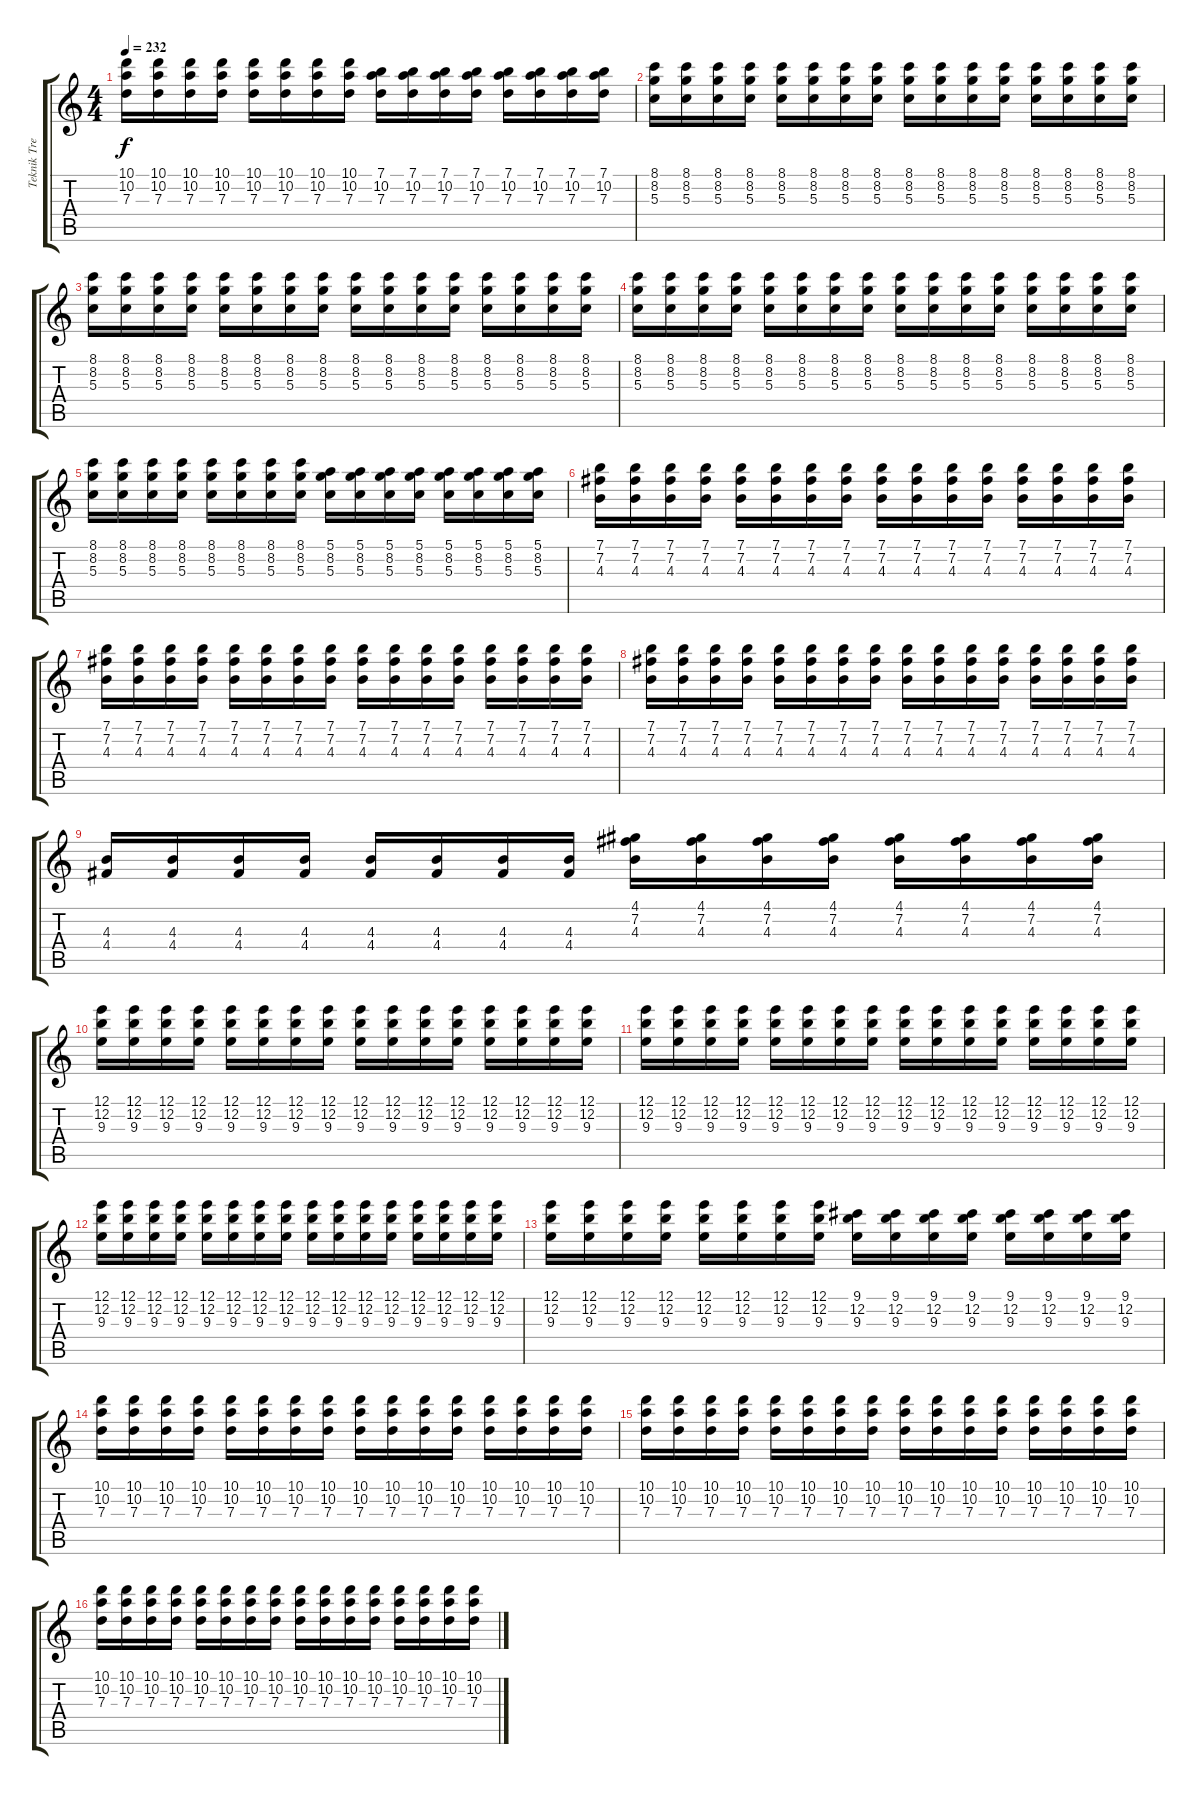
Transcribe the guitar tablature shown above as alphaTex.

\track ("Teknik Tremolo Guitar" "Teknik Tre") {instrument distortionguitar}
\staff {score tabs}
\tuning (E4 B3 G3 D3 A2 E2) {hide}
\ts (4 4)
\tempo 232
\clef g2
\ks c
(10.1 10.2 7.3).16{dy f} (10.1 10.2 7.3).16 (10.1 10.2 7.3).16 (10.1 10.2 7.3).16 (10.1 10.2 7.3).16 (10.1 10.2 7.3).16 (10.1 10.2 7.3).16 (10.1 10.2 7.3).16 (7.1 10.2 7.3).16 (7.1 10.2 7.3).16 (7.1 10.2 7.3).16 (7.1 10.2 7.3).16 (7.1 10.2 7.3).16 (7.1 10.2 7.3).16 (7.1 10.2 7.3).16 (7.1 10.2 7.3).16 |
(8.1 8.2 5.3).16 (8.1 8.2 5.3).16 (8.1 8.2 5.3).16 (8.1 8.2 5.3).16 (8.1 8.2 5.3).16 (8.1 8.2 5.3).16 (8.1 8.2 5.3).16 (8.1 8.2 5.3).16 (8.1 8.2 5.3).16 (8.1 8.2 5.3).16 (8.1 8.2 5.3).16 (8.1 8.2 5.3).16 (8.1 8.2 5.3).16 (8.1 8.2 5.3).16 (8.1 8.2 5.3).16 (8.1 8.2 5.3).16 |
(8.1 8.2 5.3).16 (8.1 8.2 5.3).16 (8.1 8.2 5.3).16 (8.1 8.2 5.3).16 (8.1 8.2 5.3).16 (8.1 8.2 5.3).16 (8.1 8.2 5.3).16 (8.1 8.2 5.3).16 (8.1 8.2 5.3).16 (8.1 8.2 5.3).16 (8.1 8.2 5.3).16 (8.1 8.2 5.3).16 (8.1 8.2 5.3).16 (8.1 8.2 5.3).16 (8.1 8.2 5.3).16 (8.1 8.2 5.3).16 |
(8.1 8.2 5.3).16 (8.1 8.2 5.3).16 (8.1 8.2 5.3).16 (8.1 8.2 5.3).16 (8.1 8.2 5.3).16 (8.1 8.2 5.3).16 (8.1 8.2 5.3).16 (8.1 8.2 5.3).16 (8.1 8.2 5.3).16 (8.1 8.2 5.3).16 (8.1 8.2 5.3).16 (8.1 8.2 5.3).16 (8.1 8.2 5.3).16 (8.1 8.2 5.3).16 (8.1 8.2 5.3).16 (8.1 8.2 5.3).16 |
(8.1 8.2 5.3).16 (8.1 8.2 5.3).16 (8.1 8.2 5.3).16 (8.1 8.2 5.3).16 (8.1 8.2 5.3).16 (8.1 8.2 5.3).16 (8.1 8.2 5.3).16 (8.1 8.2 5.3).16 (5.1 8.2 5.3).16 (5.1 8.2 5.3).16 (5.1 8.2 5.3).16 (5.1 8.2 5.3).16 (5.1 8.2 5.3).16 (5.1 8.2 5.3).16 (5.1 8.2 5.3).16 (5.1 8.2 5.3).16 |
(7.1 7.2 4.3).16 (7.1 7.2 4.3).16 (7.1 7.2 4.3).16 (7.1 7.2 4.3).16 (7.1 7.2 4.3).16 (7.1 7.2 4.3).16 (7.1 7.2 4.3).16 (7.1 7.2 4.3).16 (7.1 7.2 4.3).16 (7.1 7.2 4.3).16 (7.1 7.2 4.3).16 (7.1 7.2 4.3).16 (7.1 7.2 4.3).16 (7.1 7.2 4.3).16 (7.1 7.2 4.3).16 (7.1 7.2 4.3).16 |
(7.1 7.2 4.3).16 (7.1 7.2 4.3).16 (7.1 7.2 4.3).16 (7.1 7.2 4.3).16 (7.1 7.2 4.3).16 (7.1 7.2 4.3).16 (7.1 7.2 4.3).16 (7.1 7.2 4.3).16 (7.1 7.2 4.3).16 (7.1 7.2 4.3).16 (7.1 7.2 4.3).16 (7.1 7.2 4.3).16 (7.1 7.2 4.3).16 (7.1 7.2 4.3).16 (7.1 7.2 4.3).16 (7.1 7.2 4.3).16 |
(7.1 7.2 4.3).16 (7.1 7.2 4.3).16 (7.1 7.2 4.3).16 (7.1 7.2 4.3).16 (7.1 7.2 4.3).16 (7.1 7.2 4.3).16 (7.1 7.2 4.3).16 (7.1 7.2 4.3).16 (7.1 7.2 4.3).16 (7.1 7.2 4.3).16 (7.1 7.2 4.3).16 (7.1 7.2 4.3).16 (7.1 7.2 4.3).16 (7.1 7.2 4.3).16 (7.1 7.2 4.3).16 (7.1 7.2 4.3).16 |
(4.3 4.4).16 (4.3 4.4).16 (4.3 4.4).16 (4.3 4.4).16 (4.3 4.4).16 (4.3 4.4).16 (4.3 4.4).16 (4.3 4.4).16 (4.1 7.2 4.3).16 (4.1 7.2 4.3).16 (4.1 7.2 4.3).16 (4.1 7.2 4.3).16 (4.1 7.2 4.3).16 (4.1 7.2 4.3).16 (4.1 7.2 4.3).16 (4.1 7.2 4.3).16 |
(12.1 12.2 9.3).16 (12.1 12.2 9.3).16 (12.1 12.2 9.3).16 (12.1 12.2 9.3).16 (12.1 12.2 9.3).16 (12.1 12.2 9.3).16 (12.1 12.2 9.3).16 (12.1 12.2 9.3).16 (12.1 12.2 9.3).16 (12.1 12.2 9.3).16 (12.1 12.2 9.3).16 (12.1 12.2 9.3).16 (12.1 12.2 9.3).16 (12.1 12.2 9.3).16 (12.1 12.2 9.3).16 (12.1 12.2 9.3).16 |
(12.1 12.2 9.3).16 (12.1 12.2 9.3).16 (12.1 12.2 9.3).16 (12.1 12.2 9.3).16 (12.1 12.2 9.3).16 (12.1 12.2 9.3).16 (12.1 12.2 9.3).16 (12.1 12.2 9.3).16 (12.1 12.2 9.3).16 (12.1 12.2 9.3).16 (12.1 12.2 9.3).16 (12.1 12.2 9.3).16 (12.1 12.2 9.3).16 (12.1 12.2 9.3).16 (12.1 12.2 9.3).16 (12.1 12.2 9.3).16 |
(12.1 12.2 9.3).16 (12.1 12.2 9.3).16 (12.1 12.2 9.3).16 (12.1 12.2 9.3).16 (12.1 12.2 9.3).16 (12.1 12.2 9.3).16 (12.1 12.2 9.3).16 (12.1 12.2 9.3).16 (12.1 12.2 9.3).16 (12.1 12.2 9.3).16 (12.1 12.2 9.3).16 (12.1 12.2 9.3).16 (12.1 12.2 9.3).16 (12.1 12.2 9.3).16 (12.1 12.2 9.3).16 (12.1 12.2 9.3).16 |
(12.1 12.2 9.3).16 (12.1 12.2 9.3).16 (12.1 12.2 9.3).16 (12.1 12.2 9.3).16 (12.1 12.2 9.3).16 (12.1 12.2 9.3).16 (12.1 12.2 9.3).16 (12.1 12.2 9.3).16 (9.1 12.2 9.3).16 (9.1 12.2 9.3).16 (9.1 12.2 9.3).16 (9.1 12.2 9.3).16 (9.1 12.2 9.3).16 (9.1 12.2 9.3).16 (9.1 12.2 9.3).16 (9.1 12.2 9.3).16 |
(10.1 10.2 7.3).16 (10.1 10.2 7.3).16 (10.1 10.2 7.3).16 (10.1 10.2 7.3).16 (10.1 10.2 7.3).16 (10.1 10.2 7.3).16 (10.1 10.2 7.3).16 (10.1 10.2 7.3).16 (10.1 10.2 7.3).16 (10.1 10.2 7.3).16 (10.1 10.2 7.3).16 (10.1 10.2 7.3).16 (10.1 10.2 7.3).16 (10.1 10.2 7.3).16 (10.1 10.2 7.3).16 (10.1 10.2 7.3).16 |
(10.1 10.2 7.3).16 (10.1 10.2 7.3).16 (10.1 10.2 7.3).16 (10.1 10.2 7.3).16 (10.1 10.2 7.3).16 (10.1 10.2 7.3).16 (10.1 10.2 7.3).16 (10.1 10.2 7.3).16 (10.1 10.2 7.3).16 (10.1 10.2 7.3).16 (10.1 10.2 7.3).16 (10.1 10.2 7.3).16 (10.1 10.2 7.3).16 (10.1 10.2 7.3).16 (10.1 10.2 7.3).16 (10.1 10.2 7.3).16 |
(10.1 10.2 7.3).16 (10.1 10.2 7.3).16 (10.1 10.2 7.3).16 (10.1 10.2 7.3).16 (10.1 10.2 7.3).16 (10.1 10.2 7.3).16 (10.1 10.2 7.3).16 (10.1 10.2 7.3).16 (10.1 10.2 7.3).16 (10.1 10.2 7.3).16 (10.1 10.2 7.3).16 (10.1 10.2 7.3).16 (10.1 10.2 7.3).16 (10.1 10.2 7.3).16 (10.1 10.2 7.3).16 (10.1 10.2 7.3).16
